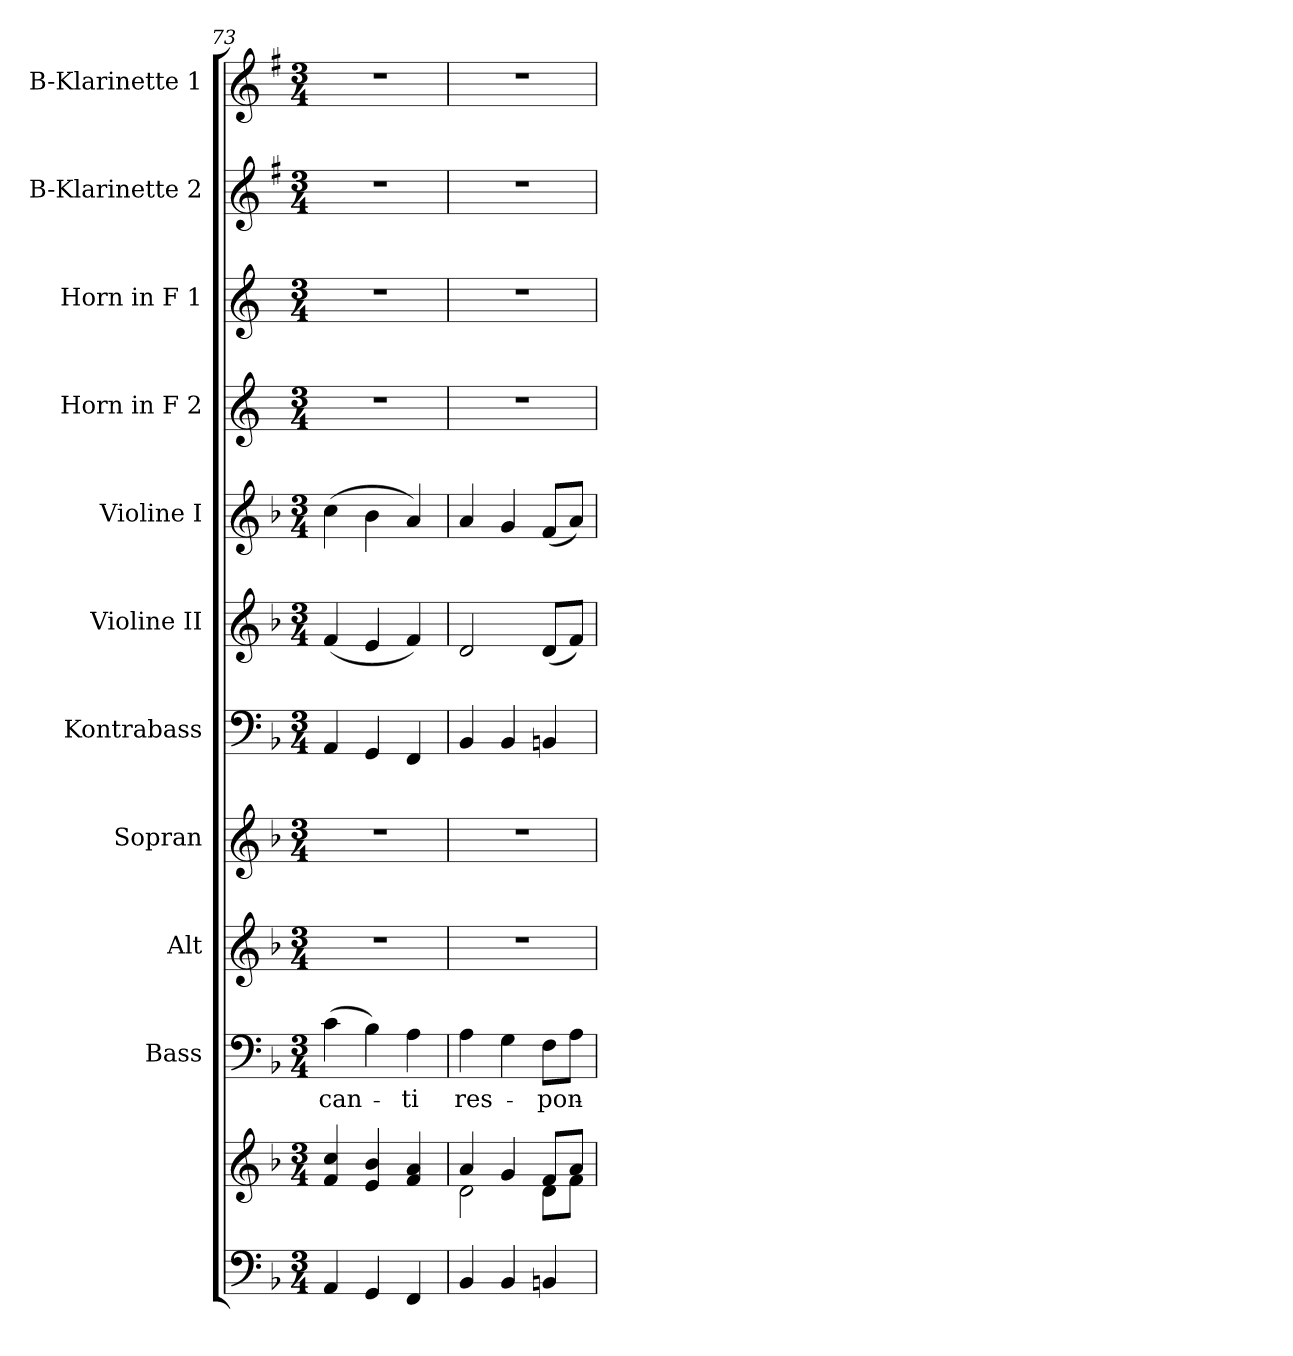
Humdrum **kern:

**kern	**kern	**kern	**text	**kern	**kern	**kern	**kern	**kern	**kern	**kern	**kern	**kern
*part11	*part11	*part10	*part10	*part9	*part8	*part7	*part6	*part5	*part4	*part3	*part2	*part1
*staff12	*staff11	*staff10	*staff10	*staff9	*staff8	*staff7	*staff6	*staff5	*staff4	*staff3	*staff2	*staff1
*	*	*I"Bass	*	*I"Alt	*I"Sopran	*I"Kontrabass	*I"Violine II	*I"Violine I	*I"Horn in F 2	*I"Horn in F 1	*I"B-Klarinette 2	*I"B-Klarinette 1
*	*	*I'B.	*	*I'A.	*I'S.	*I'Kb.	*I'Vl. II	*I'Vl. I	*	*	*I'B Kl. 2	*I'B Kl. 1
*clefF4	*clefG2	*clefF4	*	*clefG2	*clefG2	*clefF4	*clefG2	*clefG2	*clefG2	*clefG2	*clefG2	*clefG2
*	*	*	*	*	*	*ITrd7c12	*	*	*ITrd4c7	*ITrd4c7	*ITrd1c2	*ITrd1c2
*k[b-]	*k[b-]	*k[b-]	*	*k[b-]	*k[b-]	*k[b-]	*k[b-]	*k[b-]	*k[b-]	*k[b-]	*k[b-]	*k[b-]
*F:	*F:	*F:	*	*F:	*F:	*F:	*F:	*F:	*F:	*F:	*F:	*F:
*M3/4	*M3/4	*M3/4	*	*M3/4	*M3/4	*M3/4	*M3/4	*M3/4	*M3/4	*M3/4	*M3/4	*M3/4
=73	=73	=73	=73	=73	=73	=73	=73	=73	=73	=73	=73	=73
!	!	!	!LO:LY:b	!	!	!	!	!	!	!	!	!
4AA/	4f/ 4cc/	(>4c\	-can-	2.r	2.r	4AAA/	(<4f/	(>4cc\	2.r	2.r	2.r	2.r
4GG/	4e/ 4b-/	4B-\)	.	.	.	4GGG/	4e/	4b-\	.	.	.	.
!	!	!	!LO:LY:b	!	!	!	!	!	!	!	!	!
4FF/	4f/ 4a/	4A\	-ti	.	.	4FFF/	4f/)	4a/)	.	.	.	.
=74	=74	=74	=74	=74	=74	=74	=74	=74	=74	=74	=74	=74
*	*^	*	*	*	*	*	*	*	*	*	*	*
!	!	!	!	!LO:LY:b	!	!	!	!	!	!	!	!	!
4BB-/	4a/	2d\	4A\	res-	2.r	2.r	4BBB-/	2d/	4a/	2.r	2.r	2.r	2.r
4BB-/	4g/	.	4G\	.	.	.	4BBB-/	.	4g/	.	.	.	.
!	!	!	!	!LO:LY:b	!	!	!	!	!	!	!	!	!
4BBn/	8f/L	8d\L	8F\L	-pon-	.	.	4BBBn/	(<8d/L	(<8f/L	.	.	.	.
.	8a/J	8f\J	8A\J	.	.	.	.	8f/J)	8a/J)	.	.	.	.
*	*v	*v	*	*	*	*	*	*	*	*	*	*	*
=	=	=	=	=	=	=	=	=	=	=	=	=
*-	*-	*-	*-	*-	*-	*-	*-	*-	*-	*-	*-	*-
